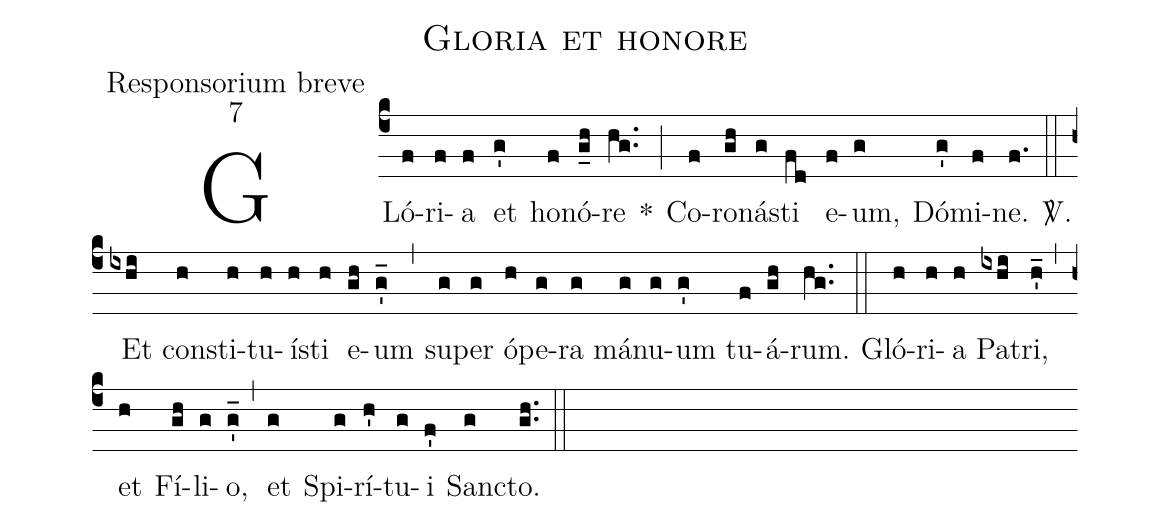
name:Gloria et honore;
office-part:Responsorium breve;
mode:7;
%%
(c4) GLó(f)ri(f)a(f) et(g') ho(f)nó(g_h)re(hg..) *(;) Co(f)ro(gh)ná(g)sti(fd) e(f)um,(g) Dó(g')mi(f)ne.(f.) <sp>V/</sp>.(::) Et(ixhi) con(h)sti(h)tu(h)í(h)sti(h) e(gh)um(g'_) (,) su(g)per(g) ó(h)pe(g)ra(g) má(g)nu(g)um(g') tu(f)á(gh)rum.(hg..) (::) Gló(h)ri(h)a(h) Pa(ixhi)tri,(h'_) (,) et(h) Fí(gh)li(g)o,(g'_) (,) et(g) Spi(g)rí(h')tu(g)i(f') San(g)cto.(gh..) (::)
